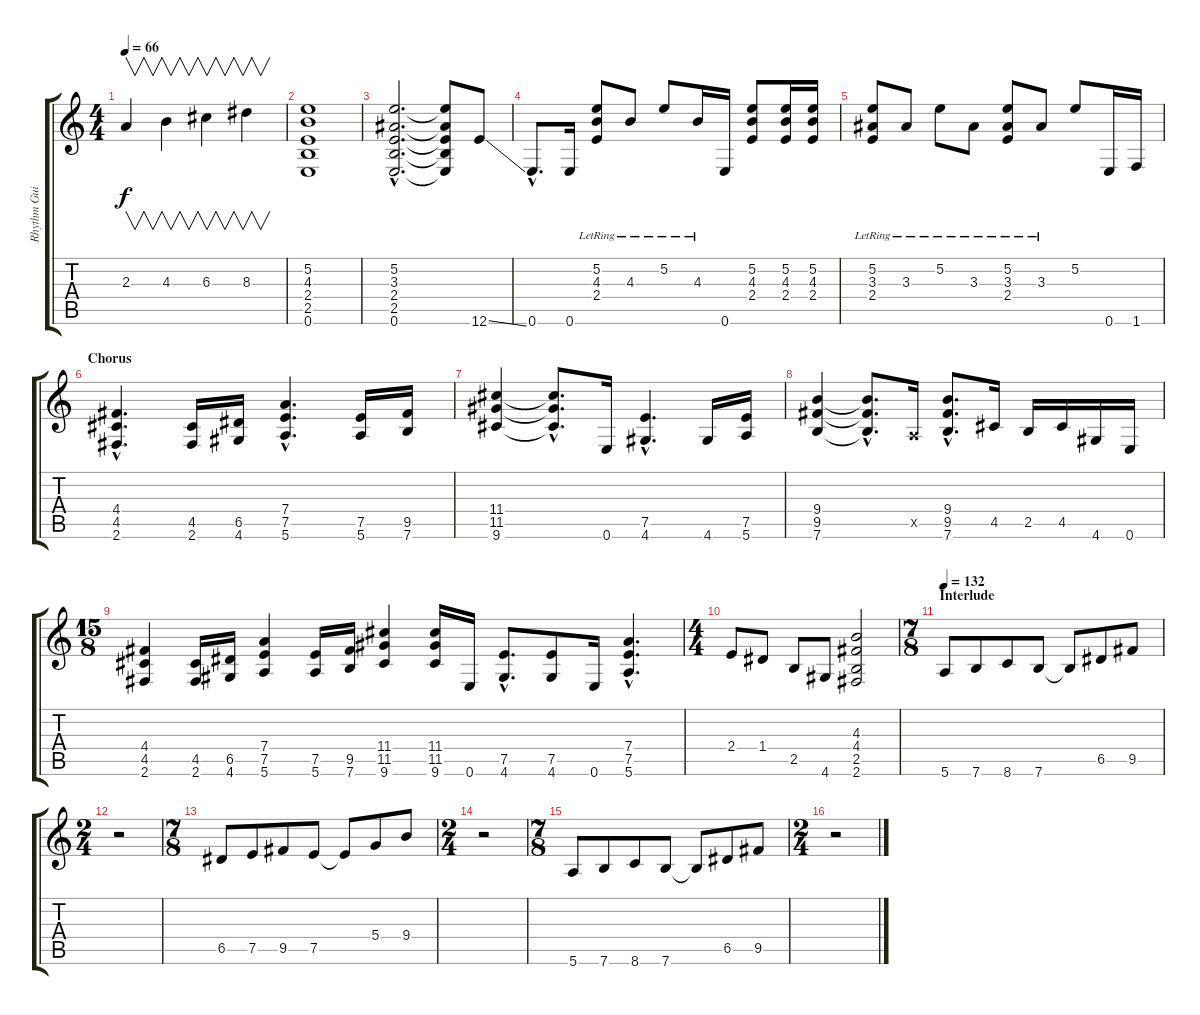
\track ("Rhythm Guitar" "Rhythm Gui") {instrument distortionguitar}
\staff {score tabs}
\tuning (E4 B3 G3 D3 A2 E2) {hide}
\ts (4 4)
\tempo 66
\clef g2
\ks c
2.3.4{v dy f} 4.3.4{v} 6.3.4{v} 8.3.4{v} |
(5.2 4.3 2.4 2.5 0.6).1 |
(5.2{hac} 3.3{hac} 2.4{hac} 2.5{hac} 0.6{hac}).2{d} (5.2{t} 3.3{t} 2.4{t} 2.5{t} 0.6{t}).8 12.6{ss}.8 |
0.6{hac}.8{d} 0.6.16 (5.2{lr} 4.3{lr} 2.4{lr}).8 4.3{lr}.8 5.2{lr}.8 4.3{lr}.16 0.6.16 (5.2 4.3 2.4).8 (5.2 4.3 2.4).16 (5.2 4.3 2.4).16 |
(5.2{lr} 3.3{lr} 2.4{lr}).8 3.3{lr}.8 5.2{lr}.8 3.3{lr}.8 (5.2{lr} 3.3{lr} 2.4{lr}).8 3.3{lr}.8 5.2.8 0.6.16 1.6.16 |
\section ("" "Chorus")
(4.4{hac} 4.5{hac} 2.6{hac}).4{d} (4.5 2.6).16 (6.5 4.6).16 (7.4{hac} 7.5{hac} 5.6{hac}).4{d} (7.5 5.6).16 (9.5 7.6).16 |
(11.4 11.5 9.6).4 (11.4{hac t} 11.5{hac t} 9.6{hac t}).8{d} 0.6.16 (7.5{hac} 4.6{hac}).4{d} 4.6.16 (7.5 5.6).16 |
(9.4 9.5 7.6).4 (9.4{hac t} 9.5{hac t} 7.6{hac t}).8{d} 0.5{x}.16 (9.4{hac} 9.5{hac} 7.6{hac}).8{d} 4.5.16 2.5.16 4.5.16 4.6.16 0.6.16 |
\ts (15 8)
(4.4 4.5 2.6).4 (4.5 2.6).16 (6.5 4.6).16 (7.4 7.5 5.6).4 (7.5 5.6).16 (9.5 7.6).16 (11.4 11.5 9.6).4 (11.4 11.5 9.6).16 0.6.16 (7.5{hac} 4.6{hac}).8{d} (7.5 4.6).8 0.6.16 (7.4{hac} 7.5{hac} 5.6{hac}).4{d} |
\ts (4 4)
2.4.8 1.4.8 2.5.8 4.6.8 (4.3 4.4 2.5 2.6).2 |
\ts (7 8)
\section ("" "Interlude")
\tempo 132
5.6.8 7.6.8 8.6.8 7.6.8 7.6{t}.8 6.5.8 9.5.8 |
\ts (2 4)
r.2 |
\ts (7 8)
6.5.8 7.5.8 9.5.8 7.5.8 7.5{t}.8 5.4.8 9.4.8 |
\ts (2 4)
r.2 |
\ts (7 8)
5.6.8 7.6.8 8.6.8 7.6.8 7.6{t}.8 6.5.8 9.5.8 |
\ts (2 4)
r.2
